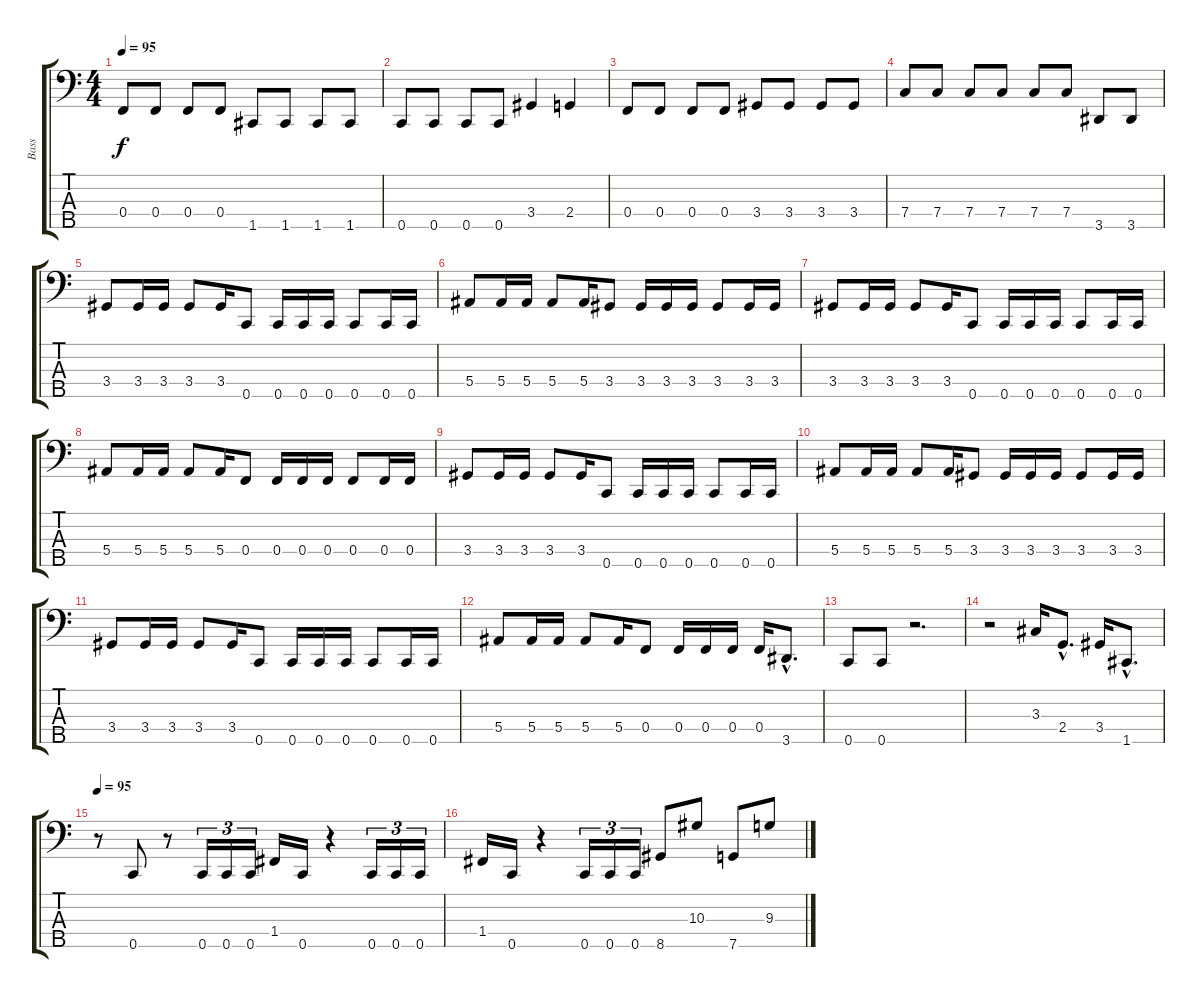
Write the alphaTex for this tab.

\track ("Bass" "Bass") {instrument electricbassfinger}
\staff {score tabs}
\tuning (Ab2 Eb2 Bb1 F1 C1) {hide}
\ts (4 4)
\tempo 95
\clef f4
\ks c
0.4.8{dy f} 0.4.8 0.4.8 0.4.8 1.5.8 1.5.8 1.5.8 1.5.8 |
0.5.8 0.5.8 0.5.8 0.5.8 3.4.4 2.4.4 |
0.4.8 0.4.8 0.4.8 0.4.8 3.4.8 3.4.8 3.4.8 3.4.8 |
7.4.8 7.4.8 7.4.8 7.4.8 7.4.8 7.4.8 3.5.8 3.5.8 |
3.4.8 3.4.16 3.4.16 3.4.8 3.4.16 0.5.8 0.5.16 0.5.16 0.5.16 0.5.8 0.5.16 0.5.16 |
5.4.8 5.4.16 5.4.16 5.4.8 5.4.16 3.4.8 3.4.16 3.4.16 3.4.16 3.4.8 3.4.16 3.4.16 |
3.4.8 3.4.16 3.4.16 3.4.8 3.4.16 0.5.8 0.5.16 0.5.16 0.5.16 0.5.8 0.5.16 0.5.16 |
5.4.8 5.4.16 5.4.16 5.4.8 5.4.16 0.4.8 0.4.16 0.4.16 0.4.16 0.4.8 0.4.16 0.4.16 |
3.4.8 3.4.16 3.4.16 3.4.8 3.4.16 0.5.8 0.5.16 0.5.16 0.5.16 0.5.8 0.5.16 0.5.16 |
5.4.8 5.4.16 5.4.16 5.4.8 5.4.16 3.4.8 3.4.16 3.4.16 3.4.16 3.4.8 3.4.16 3.4.16 |
3.4.8 3.4.16 3.4.16 3.4.8 3.4.16 0.5.8 0.5.16 0.5.16 0.5.16 0.5.8 0.5.16 0.5.16 |
5.4.8 5.4.16 5.4.16 5.4.8 5.4.16 0.4.8 0.4.16 0.4.16 0.4.16 0.4.16 3.5{hac}.8{d} |
0.5.8 0.5.8 r.2{d} |
r.2 3.3.16 2.4{hac}.8{d} 3.4.16 1.5{hac}.8{d} |
\tempo 95
r.8 0.5.8 r.8 0.5.16{tu (3 2)} 0.5.16{tu (3 2)} 0.5.16{tu (3 2)} 1.4.16 0.5.16 r.4 0.5.16{tu (3 2)} 0.5.16{tu (3 2)} 0.5.16{tu (3 2)} |
1.4.16 0.5.16 r.4 0.5.16{tu (3 2)} 0.5.16{tu (3 2)} 0.5.16{tu (3 2)} 8.5.8 10.3.8 7.5.8 9.3.8
